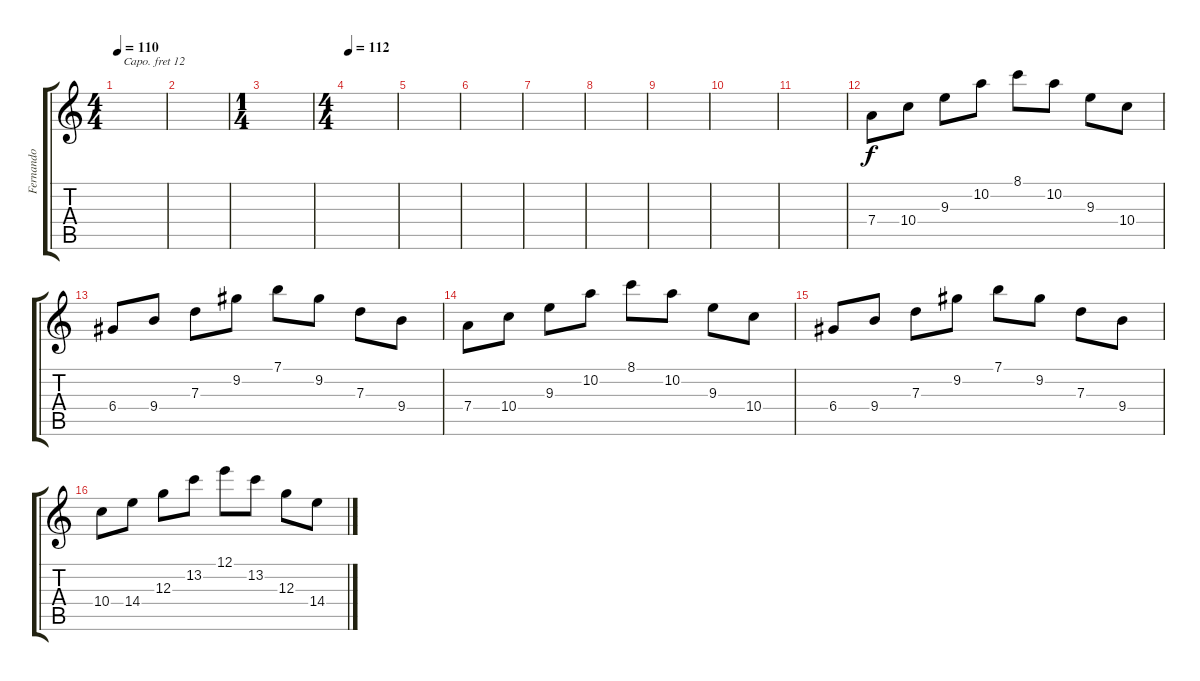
\track ("Fernando" "Fernando") {instrument flute}
\staff {score tabs}
\capo 12
\tuning (E4 B3 G3 D3 A2 E2) {hide}
\ts (4 4)
\tempo 110
\clef g2
\ks c
|
|
\ts (1 4)
|
\ts (4 4)
\tempo 112
|
|
|
|
|
|
|
|
7.4.8 10.4.8 9.3.8 10.2.8 8.1.8 10.2.8 9.3.8 10.4.8 |
6.4.8 9.4.8 7.3.8 9.2.8 7.1.8 9.2.8 7.3.8 9.4.8 |
7.4.8 10.4.8 9.3.8 10.2.8 8.1.8 10.2.8 9.3.8 10.4.8 |
6.4.8 9.4.8 7.3.8 9.2.8 7.1.8 9.2.8 7.3.8 9.4.8 |
10.4.8 14.4.8 12.3.8 13.2.8 12.1.8 13.2.8 12.3.8 14.4.8
